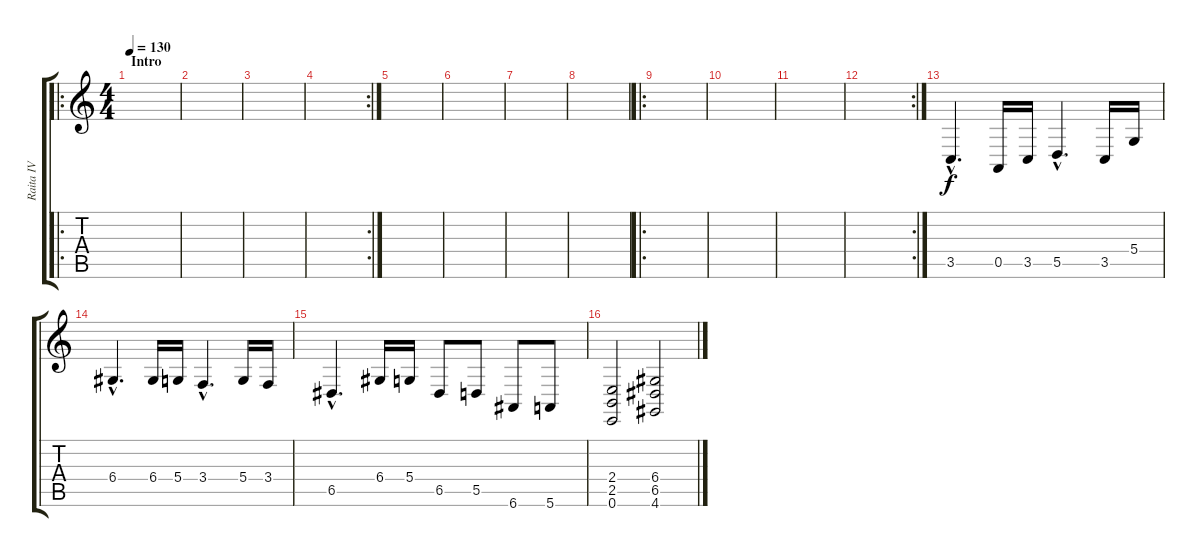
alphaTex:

\track ("Raita IV" "Raita IV") {instrument accordion}
\staff {score tabs}
\tuning (E4 B3 G3 D3 A2 E2) {hide}
\ro
\ts (4 4)
\section ("" "Intro")
\tempo 130
\clef g2
\ks c
|
|
|
\rc 2
|
|
|
|
|
\ro
|
|
|
\rc 2
|
3.5{hac}.4{d} 0.5.16 3.5.16 5.5{hac}.4{d} 3.5.16 5.4.16 |
6.4{hac}.4{d} 6.4.16 5.4.16 3.4{hac}.4{d} 5.4.16 3.4.16 |
6.5{hac}.4{d} 6.4.16 5.4.16 6.5.8 5.5.8 6.6.8 5.6.8 |
(2.4 2.5 0.6).2 (6.4 6.5 4.6).2
